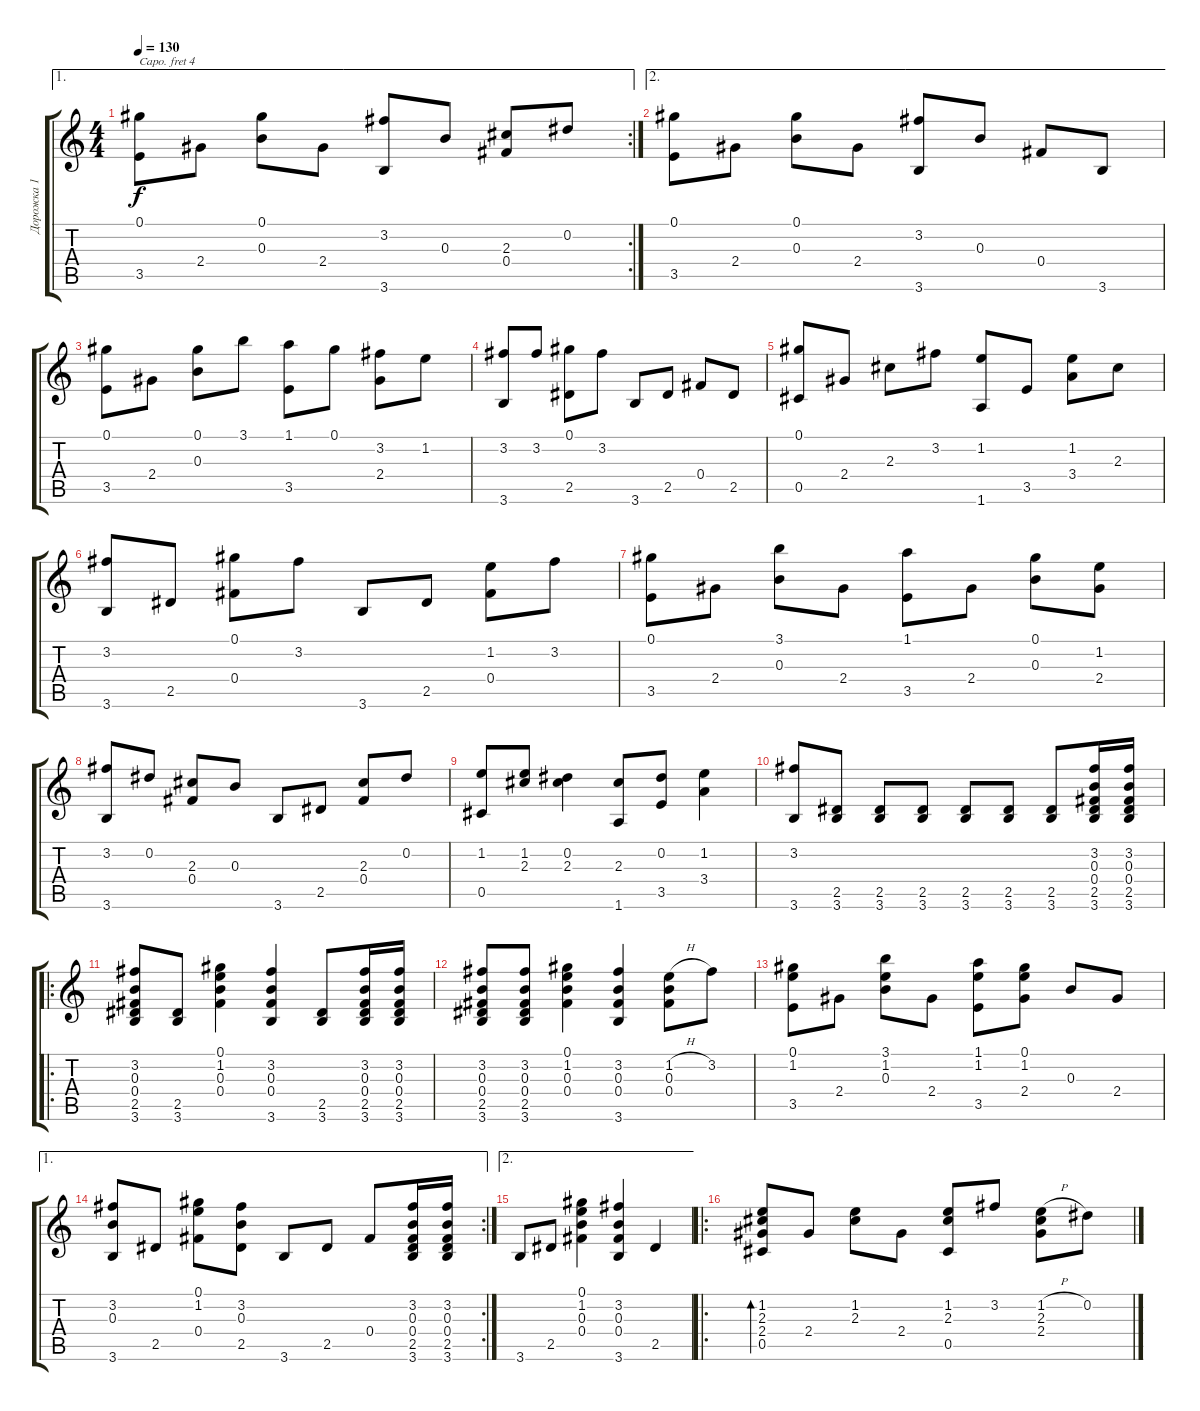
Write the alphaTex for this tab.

\track ("Дорожка 1" "Дорожка 1") {instrument acousticguitarsteel}
\staff {score tabs}
\capo 4
\tuning (E4 B3 G3 D3 A2 E2) {hide}
\ae 1
\rc 2
\ts (4 4)
\tempo 130
\clef g2
\ks c
(0.1 3.5).8{dy f} 2.4.8 (0.1 0.3).8 2.4.8 (3.2 3.6).8 0.3.8 (2.3 0.4).8 0.2.8 |
\ae 2
(0.1 3.5).8 2.4.8 (0.1 0.3).8 2.4.8 (3.2 3.6).8 0.3.8 0.4.8 3.6.8 |
(0.1 3.5).8 2.4.8 (0.1 0.3).8 3.1.8 (1.1 3.5).8 0.1.8 (3.2 2.4).8 1.2.8 |
(3.2 3.6).8 3.2.8 (0.1 2.5).8 3.2.8 3.6.8 2.5.8 0.4.8 2.5.8 |
(0.1 0.5).8 2.4.8 2.3.8 3.2.8 (1.2 1.6).8 3.5.8 (1.2 3.4).8 2.3.8 |
(3.2 3.6).8 2.5.8 (0.1 0.4).8 3.2.8 3.6.8 2.5.8 (1.2 0.4).8 3.2.8 |
(0.1 3.5).8 2.4.8 (3.1 0.3).8 2.4.8 (1.1 3.5).8 2.4.8 (0.1 0.3).8 (1.2 2.4).8 |
(3.2 3.6).8 0.2.8 (2.3 0.4).8 0.3.8 3.6.8 2.5.8 (2.3 0.4).8 0.2.8 |
(1.2 0.5).8 (1.2 2.3).8 (0.2 2.3).4 (2.3 1.6).8 (0.2 3.5).8 (1.2 3.4).4 |
(3.2 3.6).8 (2.5 3.6).8 (2.5 3.6).8 (2.5 3.6).8 (2.5 3.6).8 (2.5 3.6).8 (2.5 3.6).8 (3.2 0.3 0.4 2.5 3.6).16 (3.2 0.3 0.4 2.5 3.6).16 |
\ro
(3.2 0.3 0.4 2.5 3.6).8 (2.5 3.6).8 (0.1 1.2 0.3 0.4).4 (3.2 0.3 0.4 3.6).4 (2.5 3.6).8 (3.2 0.3 0.4 2.5 3.6).16 (3.2 0.3 0.4 2.5 3.6).16 |
(3.2 0.3 0.4 2.5 3.6).8 (3.2 0.3 0.4 2.5 3.6).8 (0.1 1.2 0.3 0.4).4 (3.2 0.3 0.4 3.6).4 (1.2{h} 0.3 0.4).8 3.2.8 |
(0.1 1.2 3.5).8 2.4.8 (3.1 1.2 0.3).8 2.4.8 (1.1 1.2 3.5).8 (0.1 1.2 2.4).8 0.3.8 2.4.8 |
\ae 1
\rc 2
(3.2 0.3 3.6).8 2.5.8 (0.1 1.2 0.4).8 (3.2 0.3 2.5).8 3.6.8 2.5.8 0.4.8 (3.2 0.3 0.4 2.5 3.6).16 (3.2 0.3 0.4 2.5 3.6).16 |
\ae 2
3.6.8 2.5.8 (0.1 1.2 0.3 0.4).4 (3.2 0.3 0.4 3.6).4 2.5.4 |
\ro
(1.2 2.3 2.4 0.5).8{bd 60} 2.4.8 (1.2 2.3).8 2.4.8 (1.2 2.3 0.5).8 3.2.8 (1.2{h} 2.3 2.4).8 0.2.8
